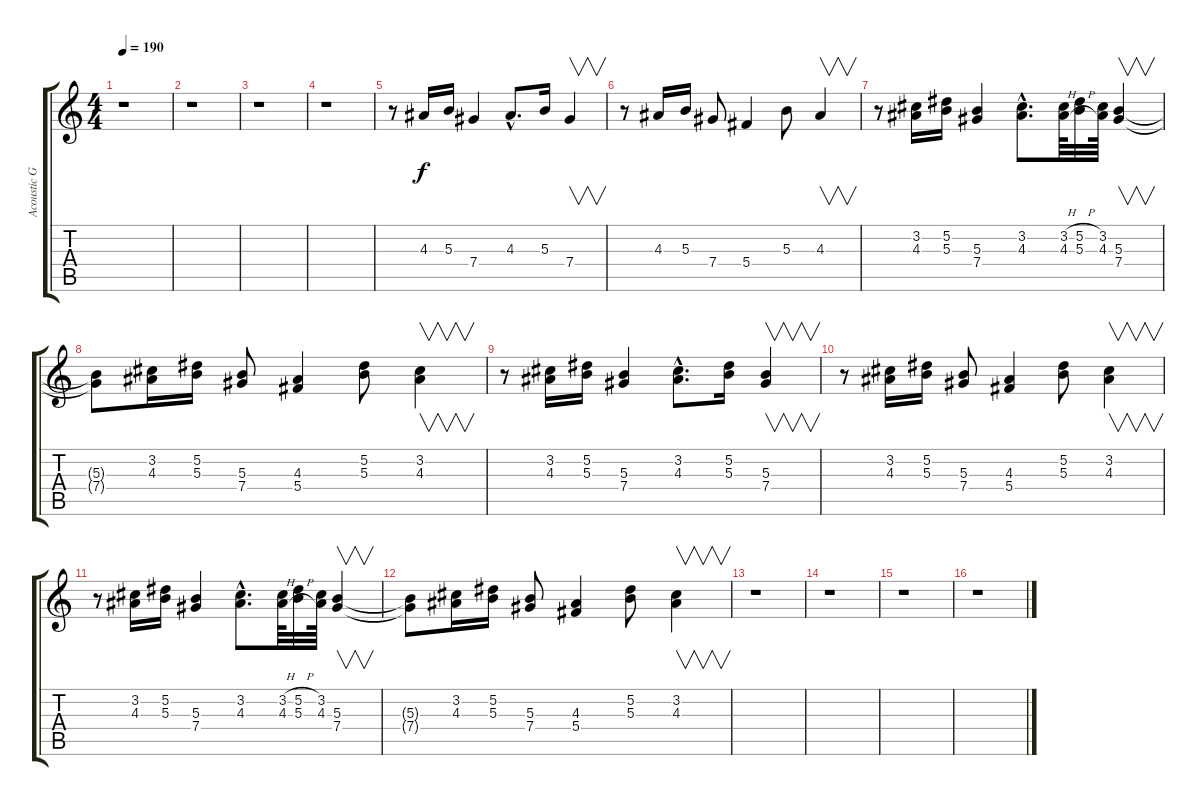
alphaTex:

\track ("Acoustic Guitar 2/3" "Acoustic G") {instrument acousticguitarsteel}
\staff {score tabs}
\tuning (Eb4 Bb3 Gb3 Db3 Ab2 Eb2) {hide}
\ts (4 4)
\tempo 190
\clef g2
\ks c
r.1{dy f instrument acousticguitarsteel} |
r.1 |
r.1 |
r.1 |
r.8 4.3.16 5.3.16 7.4.4 4.3{hac}.8{d} 5.3.16 7.4.4{v} |
r.8 4.3.16 5.3.16 7.4.8 5.4.4 5.3.8 4.3.4{v} |
r.8 (3.2 4.3).16 (5.2 5.3).16 (5.3 7.4).4 (3.2{hac} 4.3{hac}).8{d} (3.2{h} 4.3{h}).64 (5.2{h} 5.3{h}).32 (3.2 4.3).64 (5.3 7.4).4{v} |
(5.3{t} 7.4{t}).8 (3.2 4.3).16 (5.2 5.3).16 (5.3 7.4).8 (4.3 5.4).4 (5.2 5.3).8 (3.2 4.3).4{v} |
r.8 (3.2 4.3).16 (5.2 5.3).16 (5.3 7.4).4 (3.2{hac} 4.3{hac}).8{d} (5.2 5.3).16 (5.3 7.4).4{v} |
r.8 (3.2 4.3).16 (5.2 5.3).16 (5.3 7.4).8 (4.3 5.4).4 (5.2 5.3).8 (3.2 4.3).4{v} |
r.8 (3.2 4.3).16 (5.2 5.3).16 (5.3 7.4).4 (3.2{hac} 4.3{hac}).8{d} (3.2{h} 4.3{h}).64 (5.2{h} 5.3{h}).32 (3.2 4.3).64 (5.3 7.4).4{v} |
(5.3{t} 7.4{t}).8 (3.2 4.3).16 (5.2 5.3).16 (5.3 7.4).8 (4.3 5.4).4 (5.2 5.3).8 (3.2 4.3).4{v} |
r.1 |
r.1 |
r.1 |
r.1
